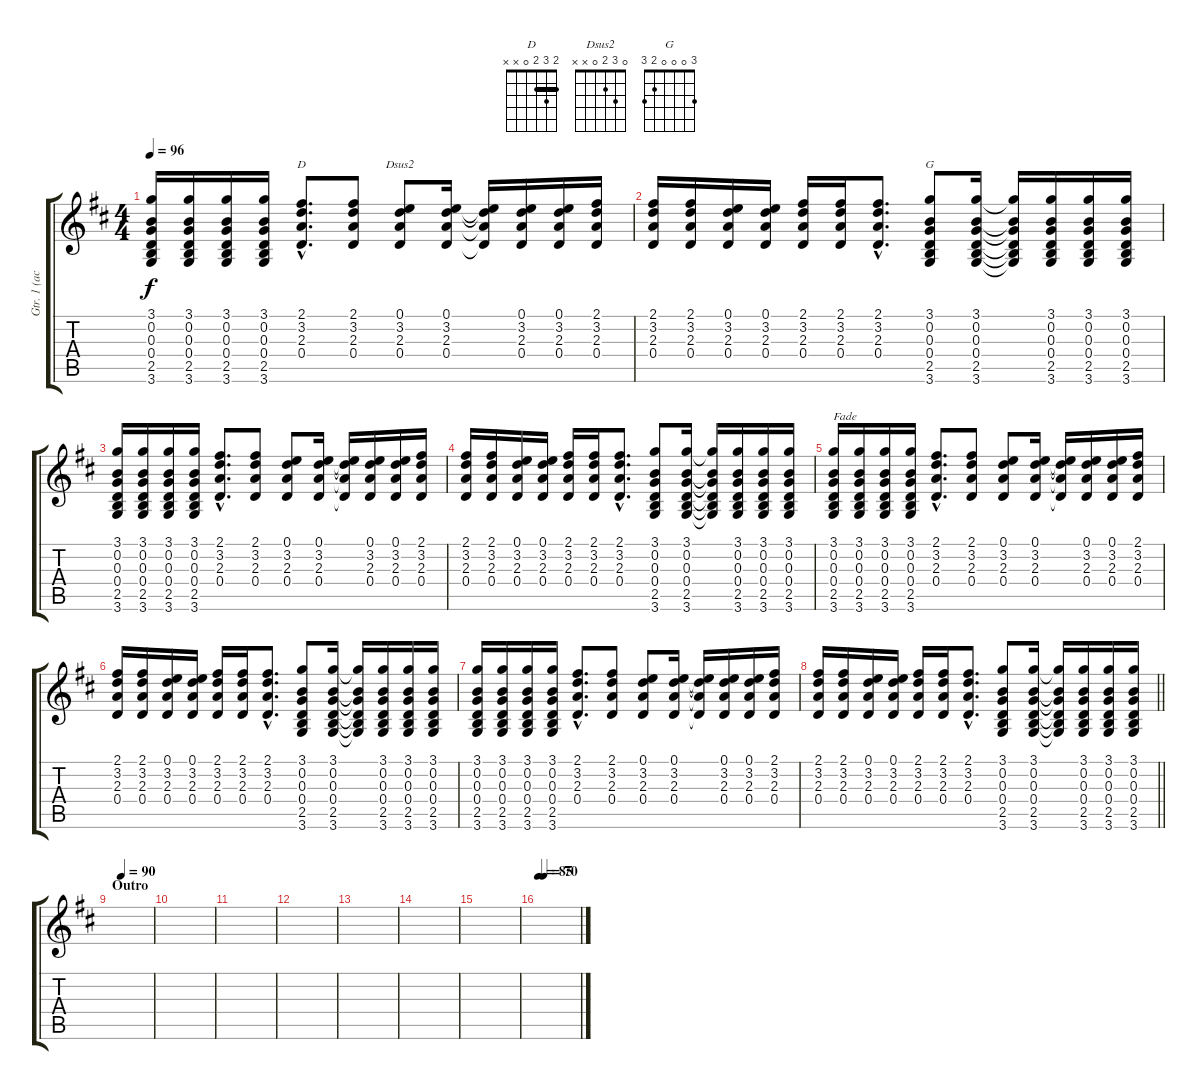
\track ("Gtr. 1 (acous.)" "Gtr. 1 (ac") {instrument acousticguitarsteel}
\staff {score tabs}
\tuning (E4 B3 G3 D3 A2 E2) {hide}
\chord ("D" 2 3 2 0 x x) {barre 2}
\chord ("Dsus2" 0 3 2 0 x x)
\chord ("G" 3 0 0 0 2 3)
\ts (4 4)
\tempo 96
\clef g2
\ks d
(3.1 0.2 0.3 0.4 2.5 3.6).16{dy f} (3.1 0.2 0.3 0.4 2.5 3.6).16 (3.1 0.2 0.3 0.4 2.5 3.6).16 (3.1 0.2 0.3 0.4 2.5 3.6).16 (2.1{hac} 3.2{hac} 2.3{hac} 0.4{hac}).8{d ch "D"} (2.1 3.2 2.3 0.4).8 (0.1 3.2 2.3 0.4).8{ch "Dsus2"} (0.1 3.2 2.3 0.4).16 (0.1{t} 3.2{t} 2.3{t} 0.4{t}).16 (0.1 3.2 2.3 0.4).16 (0.1 3.2 2.3 0.4).16 (2.1 3.2 2.3 0.4).16 |
(2.1 3.2 2.3 0.4).16 (2.1 3.2 2.3 0.4).16 (0.1 3.2 2.3 0.4).16 (0.1 3.2 2.3 0.4).16 (2.1 3.2 2.3 0.4).16 (2.1 3.2 2.3 0.4).16 (2.1{hac} 3.2{hac} 2.3{hac} 0.4{hac}).8{d} (3.1 0.2 0.3 0.4 2.5 3.6).8{ch "G"} (3.1 0.2 0.3 0.4 2.5 3.6).16 (3.1{t} 0.2{t} 0.3{t} 0.4{t} 2.5{t} 3.6{t}).16 (3.1 0.2 0.3 0.4 2.5 3.6).16 (3.1 0.2 0.3 0.4 2.5 3.6).16 (3.1 0.2 0.3 0.4 2.5 3.6).16 |
(3.1 0.2 0.3 0.4 2.5 3.6).16 (3.1 0.2 0.3 0.4 2.5 3.6).16 (3.1 0.2 0.3 0.4 2.5 3.6).16 (3.1 0.2 0.3 0.4 2.5 3.6).16 (2.1{hac} 3.2{hac} 2.3{hac} 0.4{hac}).8{d} (2.1 3.2 2.3 0.4).8 (0.1 3.2 2.3 0.4).8 (0.1 3.2 2.3 0.4).16 (0.1{t} 3.2{t} 2.3{t} 0.4{t}).16 (0.1 3.2 2.3 0.4).16 (0.1 3.2 2.3 0.4).16 (2.1 3.2 2.3 0.4).16 |
(2.1 3.2 2.3 0.4).16 (2.1 3.2 2.3 0.4).16 (0.1 3.2 2.3 0.4).16 (0.1 3.2 2.3 0.4).16 (2.1 3.2 2.3 0.4).16 (2.1 3.2 2.3 0.4).16 (2.1{hac} 3.2{hac} 2.3{hac} 0.4{hac}).8{d} (3.1 0.2 0.3 0.4 2.5 3.6).8 (3.1 0.2 0.3 0.4 2.5 3.6).16 (3.1{t} 0.2{t} 0.3{t} 0.4{t} 2.5{t} 3.6{t}).16 (3.1 0.2 0.3 0.4 2.5 3.6).16 (3.1 0.2 0.3 0.4 2.5 3.6).16 (3.1 0.2 0.3 0.4 2.5 3.6).16 |
(3.1 0.2 0.3 0.4 2.5 3.6).16{txt "Fade" volume 9} (3.1 0.2 0.3 0.4 2.5 3.6).16 (3.1 0.2 0.3 0.4 2.5 3.6).16 (3.1 0.2 0.3 0.4 2.5 3.6).16 (2.1{hac} 3.2{hac} 2.3{hac} 0.4{hac}).8{d} (2.1 3.2 2.3 0.4).8 (0.1 3.2 2.3 0.4).8 (0.1 3.2 2.3 0.4).16 (0.1{t} 3.2{t} 2.3{t} 0.4{t}).16 (0.1 3.2 2.3 0.4).16 (0.1 3.2 2.3 0.4).16 (2.1 3.2 2.3 0.4).16 |
(2.1 3.2 2.3 0.4).16 (2.1 3.2 2.3 0.4).16 (0.1 3.2 2.3 0.4).16 (0.1 3.2 2.3 0.4).16 (2.1 3.2 2.3 0.4).16 (2.1 3.2 2.3 0.4).16 (2.1{hac} 3.2{hac} 2.3{hac} 0.4{hac}).8{d} (3.1 0.2 0.3 0.4 2.5 3.6).8 (3.1 0.2 0.3 0.4 2.5 3.6).16 (3.1{t} 0.2{t} 0.3{t} 0.4{t} 2.5{t} 3.6{t}).16 (3.1 0.2 0.3 0.4 2.5 3.6).16 (3.1 0.2 0.3 0.4 2.5 3.6).16 (3.1 0.2 0.3 0.4 2.5 3.6).16 |
(3.1 0.2 0.3 0.4 2.5 3.6).16{volume 0} (3.1 0.2 0.3 0.4 2.5 3.6).16 (3.1 0.2 0.3 0.4 2.5 3.6).16 (3.1 0.2 0.3 0.4 2.5 3.6).16 (2.1{hac} 3.2{hac} 2.3{hac} 0.4{hac}).8{d} (2.1 3.2 2.3 0.4).8 (0.1 3.2 2.3 0.4).8 (0.1 3.2 2.3 0.4).16 (0.1{t} 3.2{t} 2.3{t} 0.4{t}).16 (0.1 3.2 2.3 0.4).16 (0.1 3.2 2.3 0.4).16 (2.1 3.2 2.3 0.4).16 |
\barLineRight lightlight
(2.1 3.2 2.3 0.4).16 (2.1 3.2 2.3 0.4).16 (0.1 3.2 2.3 0.4).16 (0.1 3.2 2.3 0.4).16 (2.1 3.2 2.3 0.4).16 (2.1 3.2 2.3 0.4).16 (2.1{hac} 3.2{hac} 2.3{hac} 0.4{hac}).8{d} (3.1 0.2 0.3 0.4 2.5 3.6).8 (3.1 0.2 0.3 0.4 2.5 3.6).16 (3.1{t} 0.2{t} 0.3{t} 0.4{t} 2.5{t} 3.6{t}).16 (3.1 0.2 0.3 0.4 2.5 3.6).16 (3.1 0.2 0.3 0.4 2.5 3.6).16 (3.1 0.2 0.3 0.4 2.5 3.6).16 |
\section ("" "Outro")
\tempo (90 0.25)
|
|
|
|
|
|
|
\tempo 85
\tempo (70 0.125)
